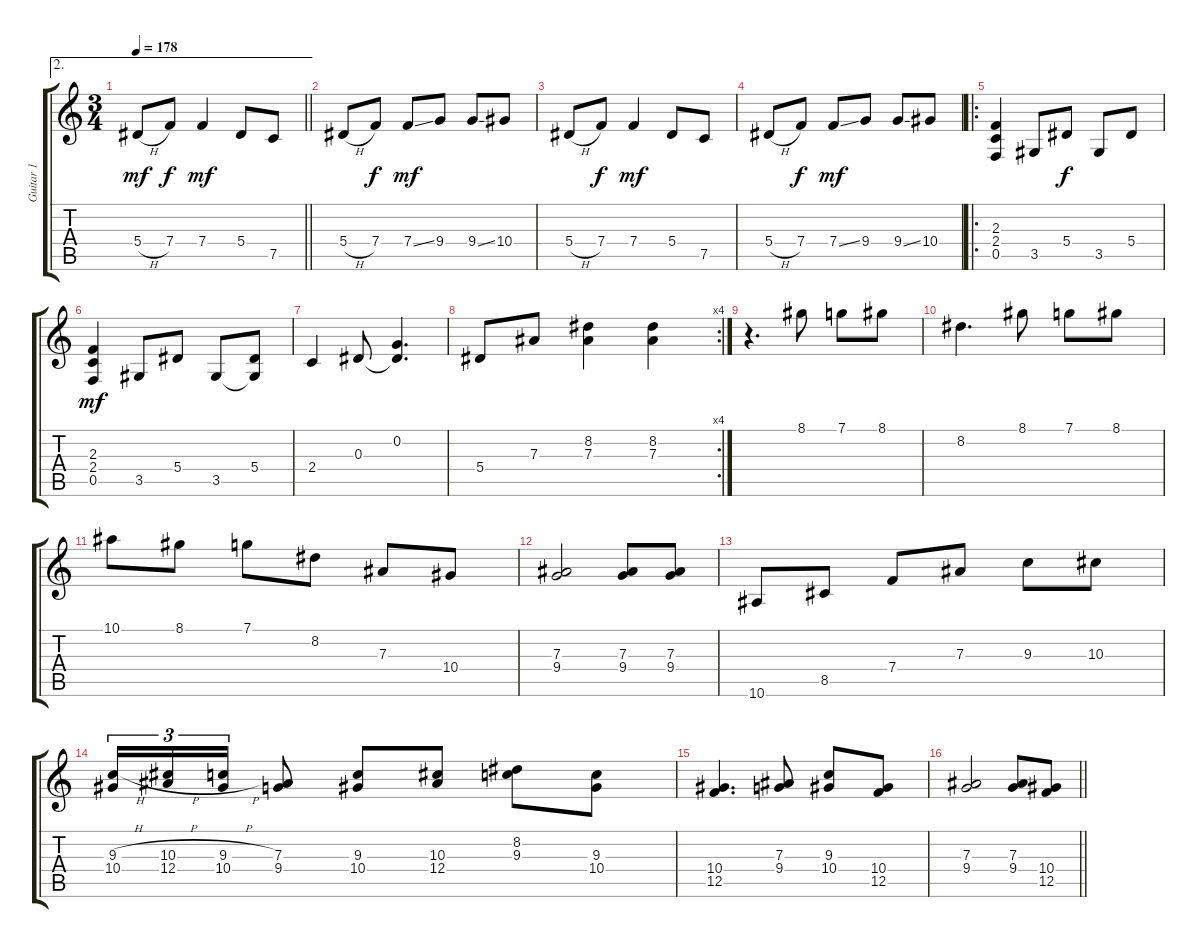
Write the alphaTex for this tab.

\track ("Guitar 1" "Guitar 1") {instrument distortionguitar}
\staff {score tabs}
\tuning (C4 G3 Eb3 Bb2 F2 C2) {hide}
\ae 2
\ts (3 4)
\tempo 178
\clef g2
\barLineRight lightlight
\ks c
5.4{h}.8{dy mf} 7.4.8{dy f} 7.4.4{dy mf} 5.4.8 7.5.8 |
5.4{h}.8 7.4.8{dy f} 7.4{ss}.8{dy mf} 9.4.8 9.4{ss}.8 10.4.8 |
5.4{h}.8 7.4.8{dy f} 7.4.4{dy mf} 5.4.8 7.5.8 |
5.4{h}.8 7.4.8{dy f} 7.4{ss}.8{dy mf} 9.4.8 9.4{ss}.8 10.4.8 |
\ro
(2.3 2.4 0.5).4{volume 14 balance 14} 3.5.8 5.4.8{dy f} 3.5.8 5.4.8 |
(2.3 2.4 0.5).4{dy mf} 3.5.8 5.4.8 3.5.8 (5.4 3.5{t}).8 |
2.4.4 0.3.8 (0.2 0.3{t}).4{d} |
\rc 4
5.4.8 7.3.8 (8.2 7.3).4 (8.2 7.3).4 |
r.4{d} 8.1.8 7.1.8 8.1.8 |
8.2.4{d} 8.1.8 7.1.8 8.1.8 |
10.1.8 8.1.8 7.1.8 8.2.8 7.3.8 10.4.8 |
(7.3 9.4).2 (7.3 9.4).8 (7.3 9.4).8 |
10.6.8 8.5.8 7.4.8 7.3.8 9.3.8 10.3.8 |
(9.3{h} 10.4).16{tu (3 2)} (10.3{h} 12.4).16{tu (3 2)} (9.3{h} 10.4).16{tu (3 2)} (7.3 9.4).8 (9.3 10.4).8 (10.3 12.4).8 (8.2 9.3).8 (9.3 10.4).8 |
(10.4 12.5).4{d} (7.3 9.4).8 (9.3 10.4).8 (10.4 12.5).8 |
\barLineRight lightlight
(7.3 9.4).2 (7.3 9.4).8 (10.4 12.5).8
